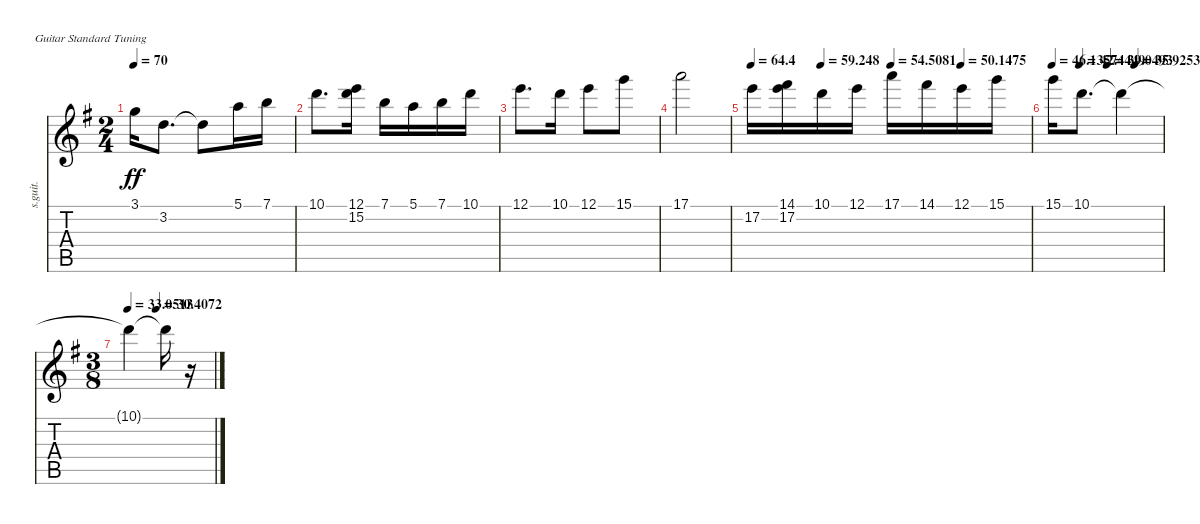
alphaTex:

\bracketExtendMode nobrackets
\track ("Track1" "s.guit.") {instrument acousticguitarsteel}
\staff {score tabs}
\tuning (E4 B3 G3 D3 A2 E2)
\ts (2 4)
\tempo 70
\clef g2
\ks eminor
3.1{acc forcenatural}.16{dy ff beam Down} 3.2{acc forcenatural}.8{d beam Down} 3.2{t acc forcenatural}.8{beam Down} 5.1{acc forcenatural}.16{beam Down} 7.1{acc forcenatural}.16{beam Down} |
10.1{acc forcenatural}.8{d beam Down} (15.2{acc forcenatural} 12.1{acc forcenatural}).16{beam Down} 7.1{acc forcenatural}.16{beam Down} 5.1{acc forcenatural}.16{beam Down} 7.1{acc forcenatural}.16{beam Down} 10.1{acc forcenatural}.16{beam Down} |
12.1{acc forcenatural}.8{d beam Down} 10.1{acc forcenatural}.16{beam Down} 12.1{acc forcenatural}.8{beam Down} 15.1{acc forcenatural}.8{beam Down} |
17.1{acc forcenatural}.2{beam Down} |
\tempo
64.4
\tempo (59.248 0.25)
\tempo (54.5081 0.5)
\tempo (50.1475 0.75)
17.2{acc forcenatural}.16{beam Down} (17.2{acc forcenatural} 14.1{acc #}).16{beam Down} 10.1{acc forcenatural}.16{beam Down} 12.1{acc forcenatural}.16{beam Down} 17.1{acc forcenatural}.16{beam Down} 14.1{acc #}.16{beam Down} 12.1{acc forcenatural}.16{beam Down} 15.1{acc forcenatural}.16{beam Down} |
\tempo
46.1357
\tempo (42.4449 0.25)
\tempo (39.0493 0.5)
\tempo (35.9253 0.75)
15.1{acc forcenatural}.16{beam Down} 10.1{acc forcenatural}.8{d beam Down} 10.1{t acc forcenatural}.4{beam Down} |
\ts (3 8)
\tempo
33.0513
\tempo (30.4072 0.333333)
10.1{t acc forcenatural}.4{beam Down} 10.1{t acc forcenatural}.16{beam Down} r.16{beam Down}
